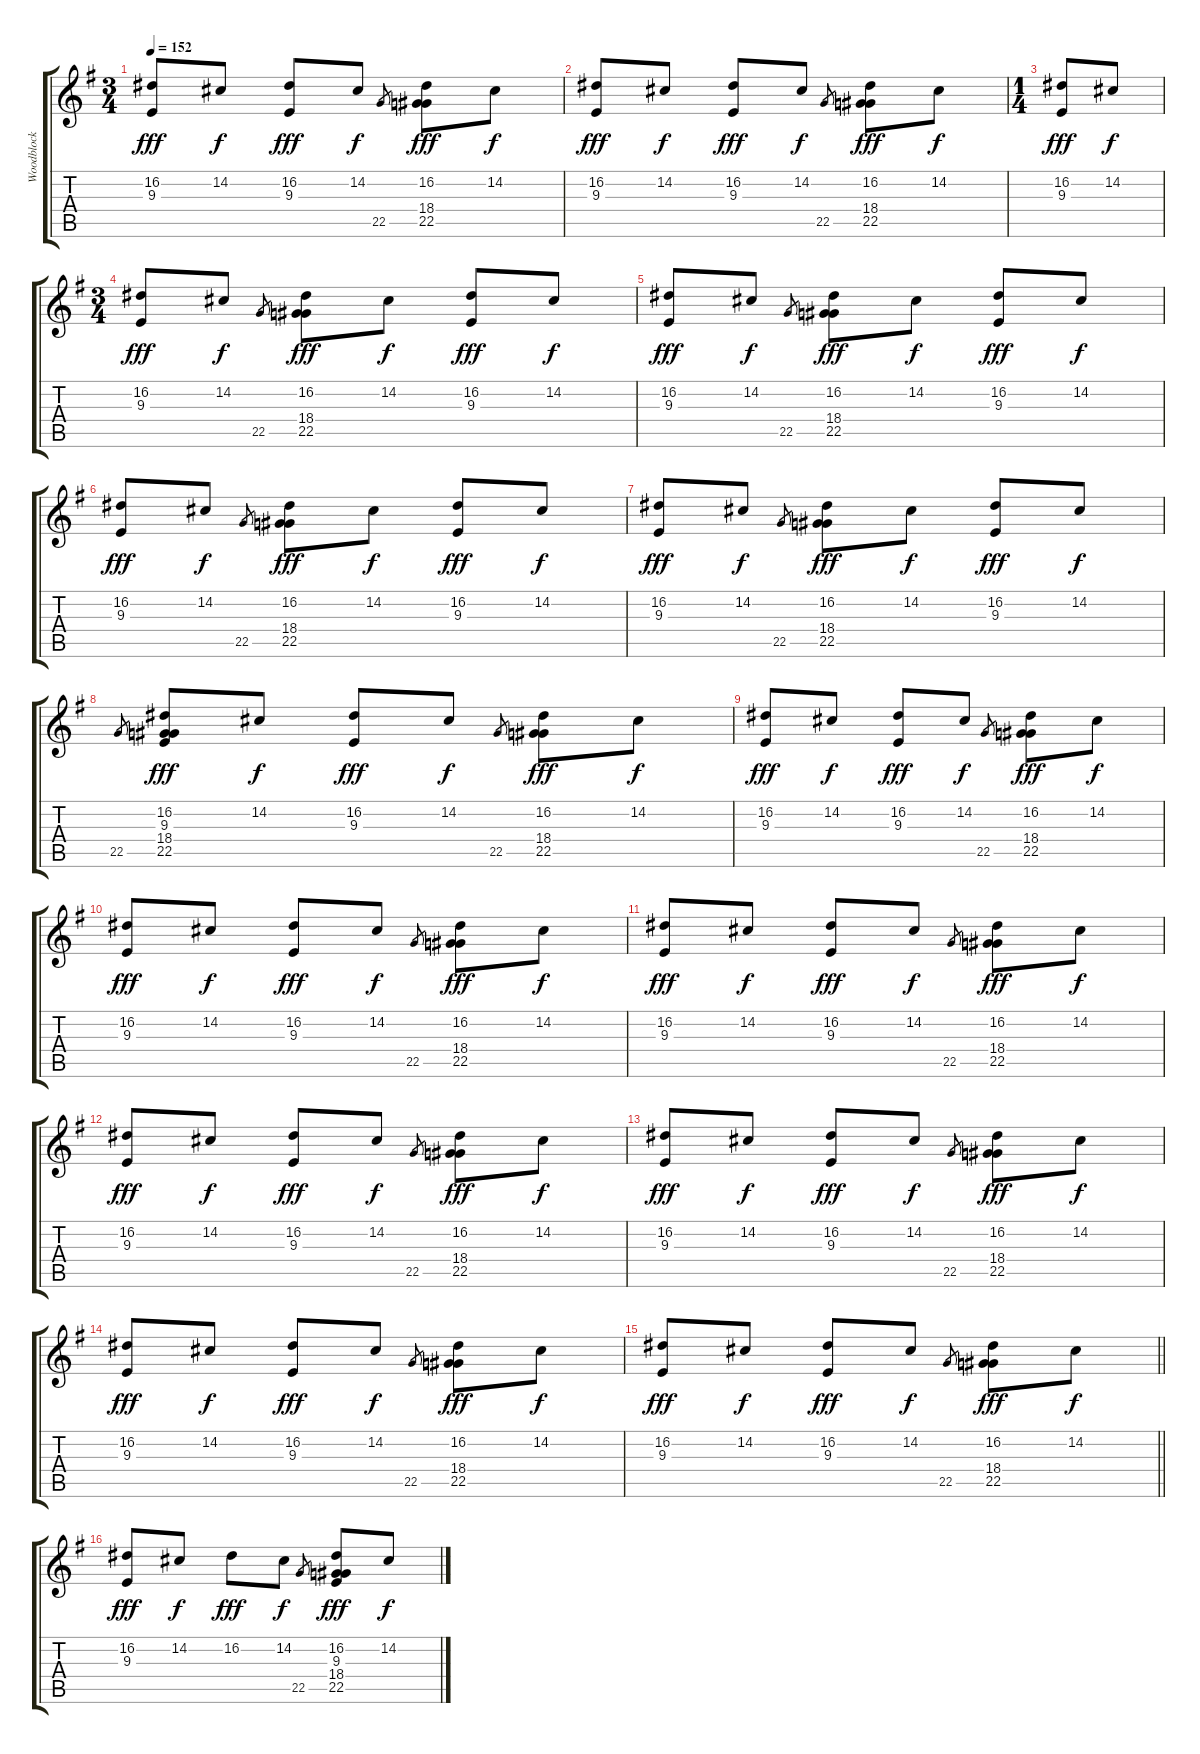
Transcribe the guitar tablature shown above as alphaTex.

\track ("Woodblock" "Woodblock") {instrument woodblock}
\staff {score tabs}
\tuning (E4 B3 G3 D3 A2 E2) {hide}
\ts (3 4)
\tempo 152
\clef g2
\ks g
(16.2 9.3).8{dy fff} 14.2.8{dy f} (16.2 9.3).8{dy fff} 14.2.8{dy f} 22.5.8{gr} (16.2 18.4 22.5).8{dy fff} 14.2.8{dy f} |
(16.2 9.3).8{dy fff} 14.2.8{dy f} (16.2 9.3).8{dy fff} 14.2.8{dy f} 22.5.8{gr} (16.2 18.4 22.5).8{dy fff} 14.2.8{dy f} |
\ts (1 4)
(16.2 9.3).8{dy fff} 14.2.8{dy f} |
\ts (3 4)
(16.2 9.3).8{dy fff} 14.2.8{dy f} 22.5.8{gr} (16.2 18.4 22.5).8{dy fff} 14.2.8{dy f} (16.2 9.3).8{dy fff} 14.2.8{dy f} |
(16.2 9.3).8{dy fff} 14.2.8{dy f} 22.5.8{gr} (16.2 18.4 22.5).8{dy fff} 14.2.8{dy f} (16.2 9.3).8{dy fff} 14.2.8{dy f} |
(16.2 9.3).8{dy fff} 14.2.8{dy f} 22.5.8{gr} (16.2 18.4 22.5).8{dy fff} 14.2.8{dy f} (16.2 9.3).8{dy fff} 14.2.8{dy f} |
(16.2 9.3).8{dy fff} 14.2.8{dy f} 22.5.8{gr} (16.2 18.4 22.5).8{dy fff} 14.2.8{dy f} (16.2 9.3).8{dy fff} 14.2.8{dy f} |
22.5.8{gr} (16.2 9.3 18.4 22.5).8{dy fff} 14.2.8{dy f} (16.2 9.3).8{dy fff} 14.2.8{dy f} 22.5.8{gr} (16.2 18.4 22.5).8{dy fff} 14.2.8{dy f} |
(16.2 9.3).8{dy fff} 14.2.8{dy f} (16.2 9.3).8{dy fff} 14.2.8{dy f} 22.5.8{gr} (16.2 18.4 22.5).8{dy fff} 14.2.8{dy f} |
(16.2 9.3).8{dy fff} 14.2.8{dy f} (16.2 9.3).8{dy fff} 14.2.8{dy f} 22.5.8{gr} (16.2 18.4 22.5).8{dy fff} 14.2.8{dy f} |
(16.2 9.3).8{dy fff} 14.2.8{dy f} (16.2 9.3).8{dy fff} 14.2.8{dy f} 22.5.8{gr} (16.2 18.4 22.5).8{dy fff} 14.2.8{dy f} |
(16.2 9.3).8{dy fff} 14.2.8{dy f} (16.2 9.3).8{dy fff} 14.2.8{dy f} 22.5.8{gr} (16.2 18.4 22.5).8{dy fff} 14.2.8{dy f} |
(16.2 9.3).8{dy fff} 14.2.8{dy f} (16.2 9.3).8{dy fff} 14.2.8{dy f} 22.5.8{gr} (16.2 18.4 22.5).8{dy fff} 14.2.8{dy f} |
(16.2 9.3).8{dy fff} 14.2.8{dy f} (16.2 9.3).8{dy fff} 14.2.8{dy f} 22.5.8{gr} (16.2 18.4 22.5).8{dy fff} 14.2.8{dy f} |
\barLineRight lightlight
(16.2 9.3).8{dy fff} 14.2.8{dy f} (16.2 9.3).8{dy fff} 14.2.8{dy f} 22.5.8{gr} (16.2 18.4 22.5).8{dy fff} 14.2.8{dy f} |
(16.2 9.3).8{dy fff} 14.2.8{dy f} 16.2.8{dy fff} 14.2.8{dy f} 22.5.8{gr} (16.2 9.3 18.4 22.5).8{dy fff} 14.2.8{dy f}
